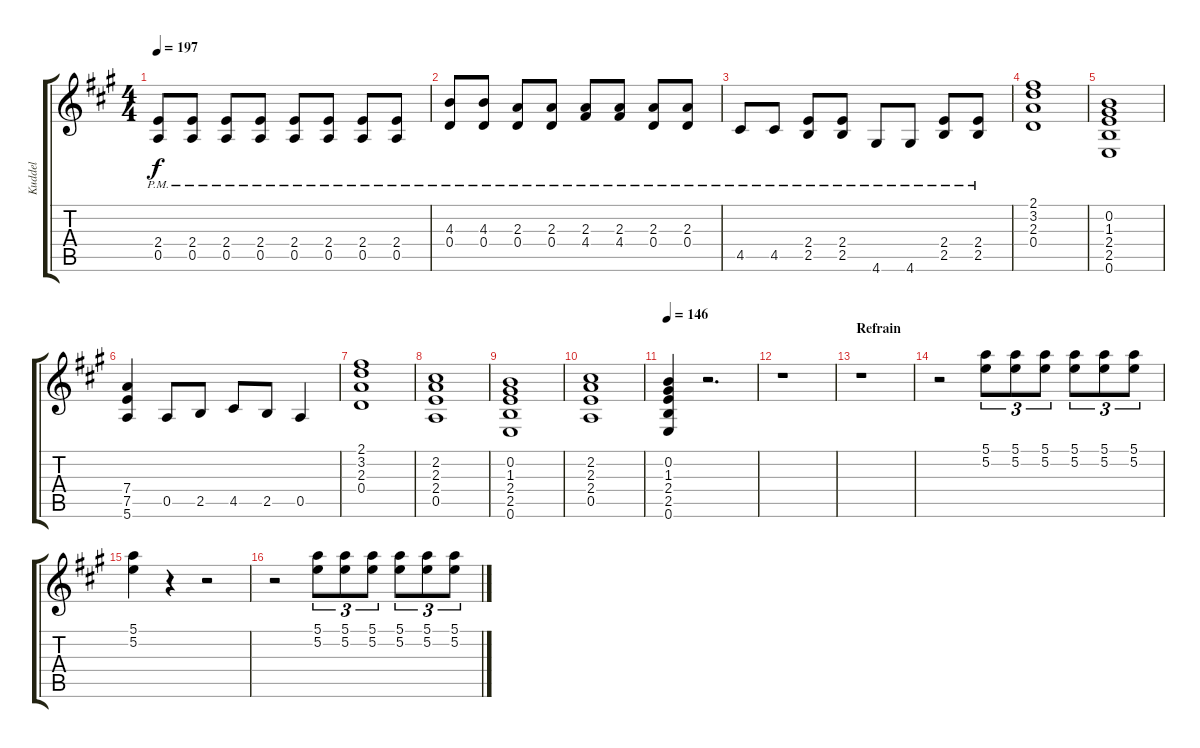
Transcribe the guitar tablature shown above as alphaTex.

\track ("Kuddel" "Kuddel") {instrument overdrivenguitar}
\staff {score tabs}
\tuning (E4 B3 G3 D3 A2 E2) {hide}
\ts (4 4)
\tempo 197
\clef g2
\ks a
(2.4{pm} 0.5{pm}).8{dy f} (2.4{pm} 0.5{pm}).8 (2.4{pm} 0.5{pm}).8 (2.4{pm} 0.5{pm}).8 (2.4{pm} 0.5{pm}).8 (2.4{pm} 0.5{pm}).8 (2.4{pm} 0.5{pm}).8 (2.4{pm} 0.5{pm}).8 |
(4.3{pm} 0.4{pm}).8 (4.3{pm} 0.4{pm}).8 (2.3{pm} 0.4{pm}).8 (2.3{pm} 0.4{pm}).8 (2.3{pm} 4.4{pm}).8 (2.3{pm} 4.4{pm}).8 (2.3{pm} 0.4{pm}).8 (2.3{pm} 0.4{pm}).8 |
4.5{pm}.8 4.5{pm}.8 (2.4{pm} 2.5{pm}).8 (2.4{pm} 2.5{pm}).8 4.6{pm}.8 4.6{pm}.8 (2.4{pm} 2.5{pm}).8 (2.4{pm} 2.5{pm}).8 |
(2.1 3.2 2.3 0.4).1 |
(0.2 1.3 2.4 2.5 0.6).1 |
(7.4 7.5 5.6).4 0.5.8 2.5.8 4.5.8 2.5.8 0.5.4 |
(2.1 3.2 2.3 0.4).1 |
(2.2 2.3 2.4 0.5).1 |
(0.2 1.3 2.4 2.5 0.6).1 |
(2.2 2.3 2.4 0.5).1 |
\tempo 146
(0.2 1.3 2.4 2.5 0.6).4 r.2{d} |
r.1 |
\section ("" "Refrain")
r.1 |
r.2 (5.1 5.2).8{tu (3 2)} (5.1 5.2).8{tu (3 2)} (5.1 5.2).8{tu (3 2)} (5.1 5.2).8{tu (3 2)} (5.1 5.2).8{tu (3 2)} (5.1 5.2).8{tu (3 2)} |
(5.1 5.2).4 r.4 r.2 |
r.2 (5.1 5.2).8{tu (3 2)} (5.1 5.2).8{tu (3 2)} (5.1 5.2).8{tu (3 2)} (5.1 5.2).8{tu (3 2)} (5.1 5.2).8{tu (3 2)} (5.1 5.2).8{tu (3 2)}
